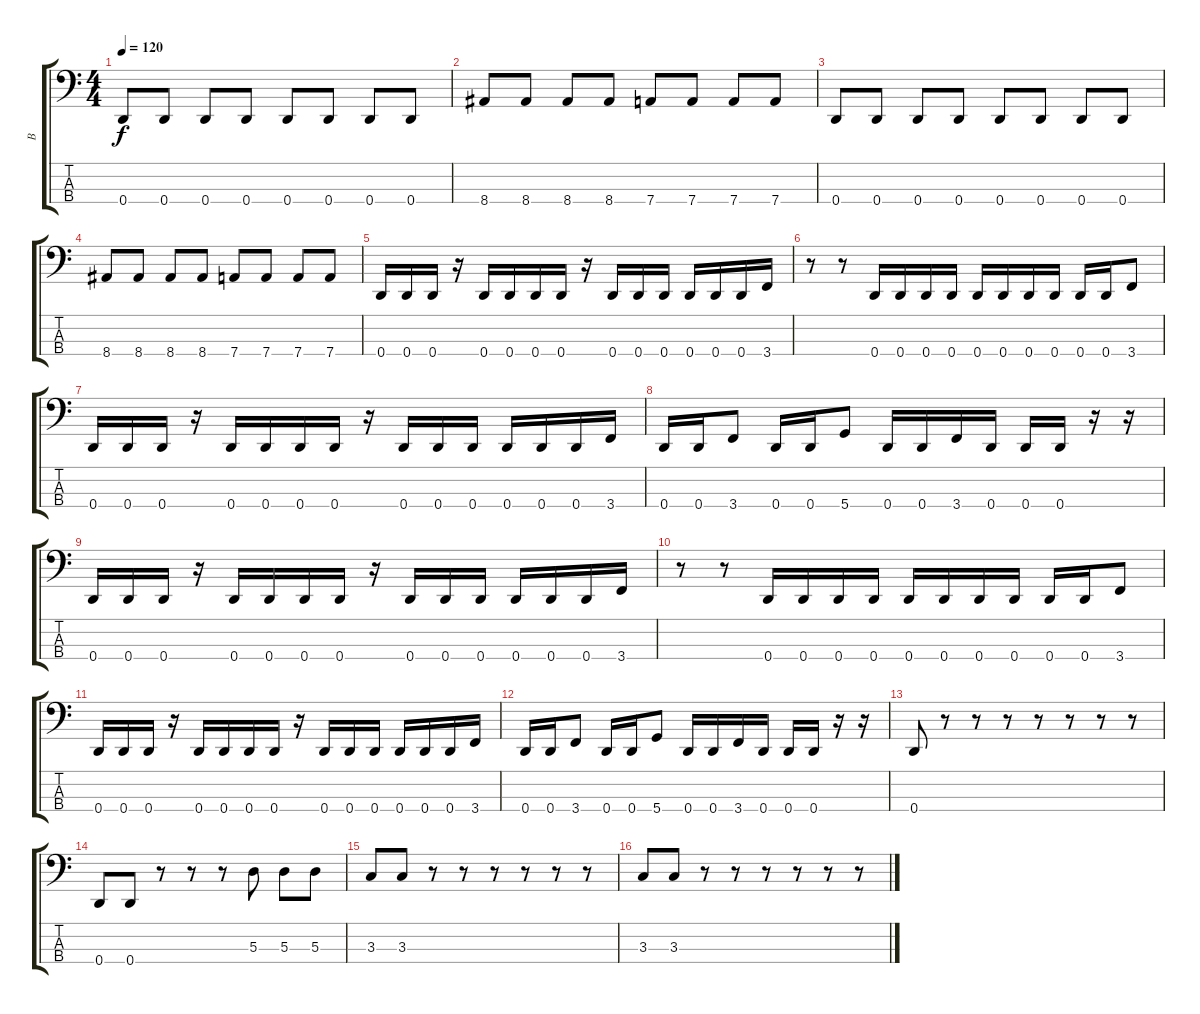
\track ("B" "B") {instrument electricbasspick}
\staff {score tabs}
\tuning (G2 D2 A1 D1) {hide}
\ts (4 4)
\tempo 120
\clef f4
\ks c
0.4.8{dy f} 0.4.8 0.4.8 0.4.8 0.4.8 0.4.8 0.4.8 0.4.8 |
8.4.8 8.4.8 8.4.8 8.4.8 7.4.8 7.4.8 7.4.8 7.4.8 |
0.4.8 0.4.8 0.4.8 0.4.8 0.4.8 0.4.8 0.4.8 0.4.8 |
8.4.8 8.4.8 8.4.8 8.4.8 7.4.8 7.4.8 7.4.8 7.4.8 |
0.4.16 0.4.16 0.4.16 r.16 0.4.16 0.4.16 0.4.16 0.4.16 r.16 0.4.16 0.4.16 0.4.16 0.4.16 0.4.16 0.4.16 3.4.16 |
r.8 r.8 0.4.16 0.4.16 0.4.16 0.4.16 0.4.16 0.4.16 0.4.16 0.4.16 0.4.16 0.4.16 3.4.8 |
0.4.16 0.4.16 0.4.16 r.16 0.4.16 0.4.16 0.4.16 0.4.16 r.16 0.4.16 0.4.16 0.4.16 0.4.16 0.4.16 0.4.16 3.4.16 |
0.4.16 0.4.16 3.4.8 0.4.16 0.4.16 5.4.8 0.4.16 0.4.16 3.4.16 0.4.16 0.4.16 0.4.16 r.16 r.16 |
0.4.16 0.4.16 0.4.16 r.16 0.4.16 0.4.16 0.4.16 0.4.16 r.16 0.4.16 0.4.16 0.4.16 0.4.16 0.4.16 0.4.16 3.4.16 |
r.8 r.8 0.4.16 0.4.16 0.4.16 0.4.16 0.4.16 0.4.16 0.4.16 0.4.16 0.4.16 0.4.16 3.4.8 |
0.4.16 0.4.16 0.4.16 r.16 0.4.16 0.4.16 0.4.16 0.4.16 r.16 0.4.16 0.4.16 0.4.16 0.4.16 0.4.16 0.4.16 3.4.16 |
0.4.16 0.4.16 3.4.8 0.4.16 0.4.16 5.4.8 0.4.16 0.4.16 3.4.16 0.4.16 0.4.16 0.4.16 r.16 r.16 |
0.4.8 r.8 r.8 r.8 r.8 r.8 r.8 r.8 |
0.4.8 0.4.8 r.8 r.8 r.8 5.3.8 5.3.8 5.3.8 |
3.3.8 3.3.8 r.8 r.8 r.8 r.8 r.8 r.8 |
3.3.8 3.3.8 r.8 r.8 r.8 r.8 r.8 r.8
